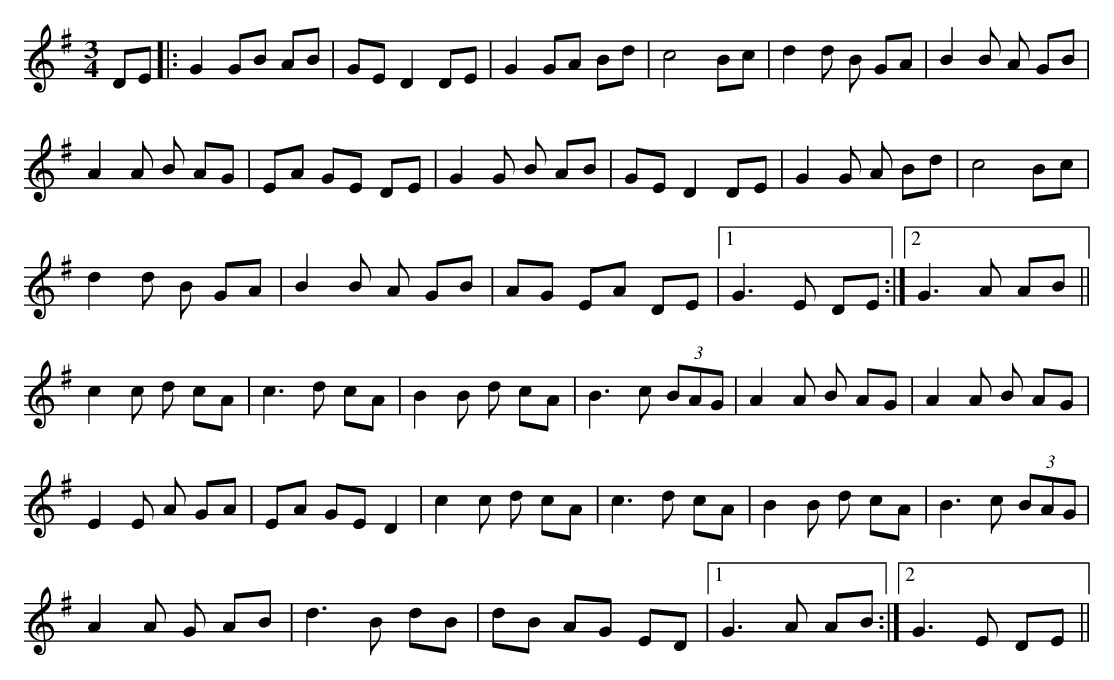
X:1
M:3/4
K:G
DE|:G2GB AB|GE D2 DE|G2GA Bd|c4 Bc|d2d B GA|B2B A GB|
A2A B AG|EA GE DE|G2G B AB|GED2 DE|G2G A Bd|c4 Bc|
d2d B GA|B2B A GB|AG EA DE|1 G3 E DE:|2 G3 A AB||
c2c d cA|c3d cA|B2B d cA|B3c (3BAG|A2A B AG|A2A B AG|
E2E A GA|EA GE D2|c2c d cA|c3d cA|B2B d cA|B3c (3BAG|
A2A G AB|d3B dB|dB AG ED|1 G3 A AB:|2 G3E DE||
